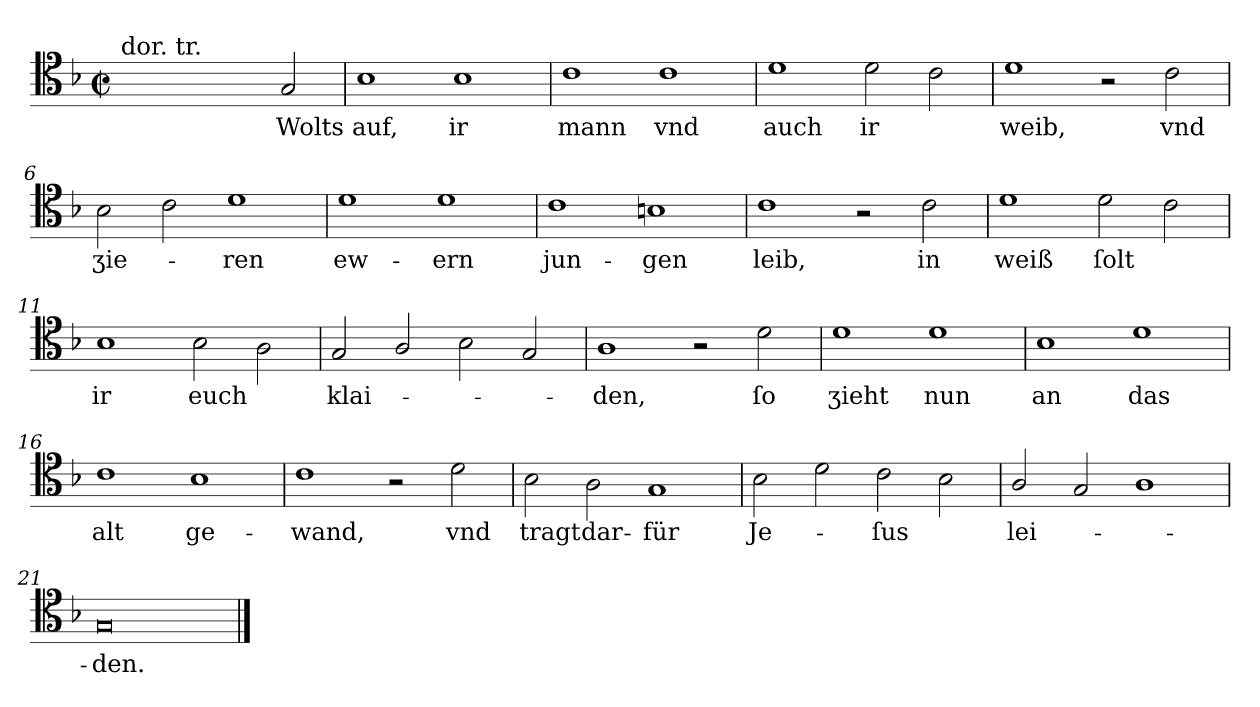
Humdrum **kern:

**kern	**text
*part1	*part1
*staff1	*staff1
*clefC4	*
*k[b-]	*
*G:dor	*
*M2/1	*
*met(c|)	*
=1	=1
!LO:TX:a:t=dor. tr.	!
1ryy	.
2ryy	.
2G	Wolts
=2	=2
1B-	auf,
1B-	ir
=3	=3
1c	mann
1c	vnd
=4	=4
1d	auch
2d	ir
2c	.
=5	=5
1d	weib,
2r	.
2c	vnd
=6	=6
2B-	ʒie-
2c	.
1d	-ren
=7	=7
1d	ew-
1d	-ern
=8	=8
1c	jun-
1Bn	-gen
=9	=9
1c	leib,
2r	.
2c	in
=10	=10
1d	weiß
2d	ſolt
2c	.
=11	=11
1B-	ir
2B-	euch
2A	.
=12	=12
2G	klai-
2A/	.
2B-	.
2G	.
=13	=13
1A	-den,
2r	.
2d	ſo
=14	=14
1d	ʒieht
1d	nun
=15	=15
1B-	an
1d	das
=16	=16
1c	alt
1B-	ge-
=17	=17
1c	-wand,
2r	.
2d	vnd
=18	=18
2B-	tragt
2A	dar-
1G	-für
=19	=19
2B-	Je-
2d	.
2c	-ſus
2B-	.
=20	=20
2A/	lei-
2G	.
1A	.
=21	=21
0G/	-den.
==	==
*-	*-
